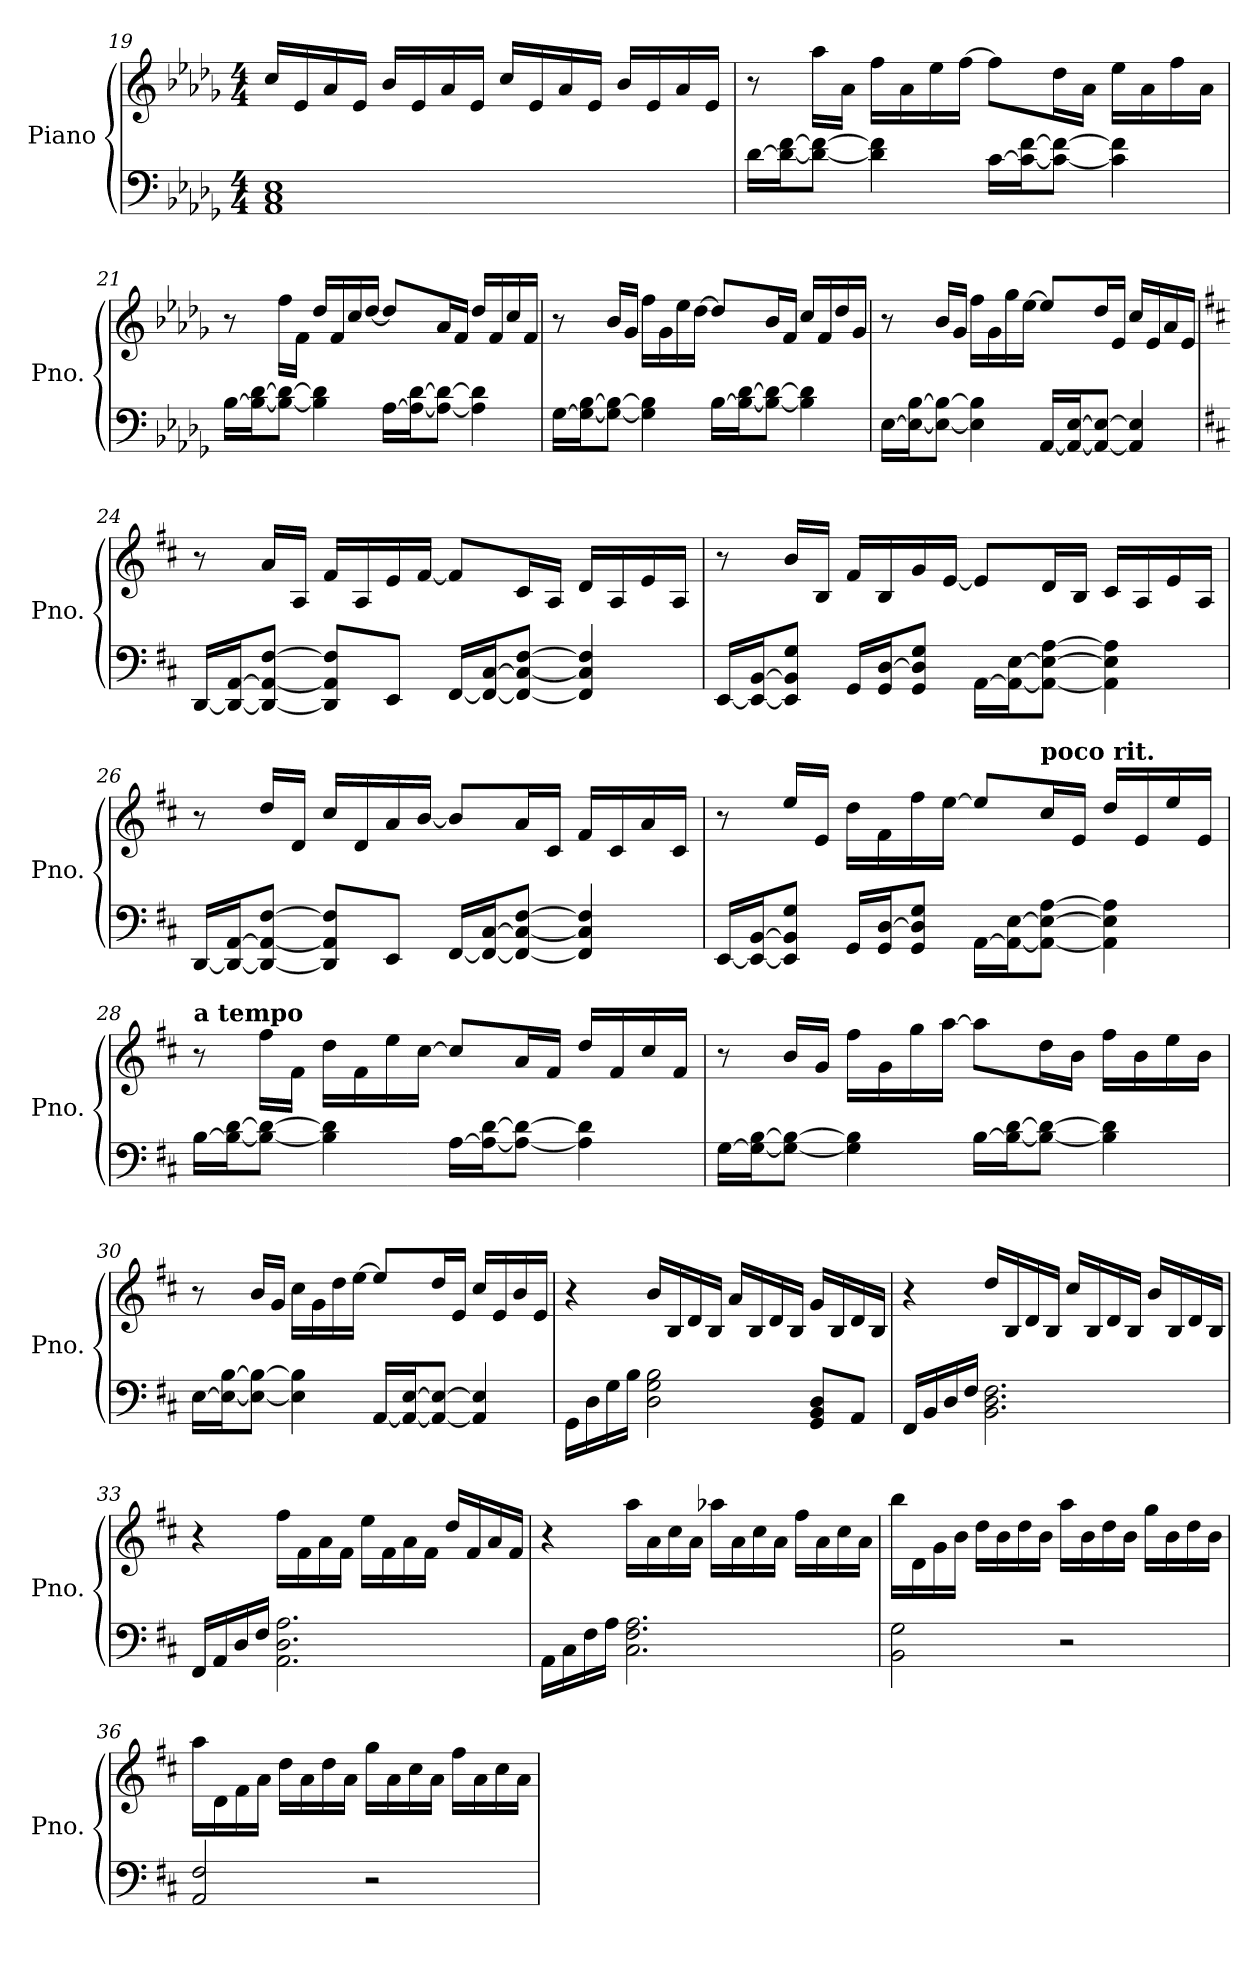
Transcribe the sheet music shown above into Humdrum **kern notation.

**kern	**kern
*part1	*part1
*staff2	*staff1
*I"Piano	*
*I'Pno.	*
!!LO:LB:g=z
*clefF4	*clefG2
*k[b-e-a-d-g-]	*k[b-e-a-d-g-]
*M4/4	*M4/4
=19	=19
1AA- 1C 1E-	16cc/LL
.	16e-/
.	16a-/
.	16e-/JJ
.	16b-/LL
.	16e-/
.	16a-/
.	16e-/JJ
.	16cc/LL
.	16e-/
.	16a-/
.	16e-/JJ
.	16b-/LL
.	16e-/
.	16a-/
.	16e-/JJ
=20	=20
[16d-\LL	8r
16d-\_ [16f\J	.
8d-\_ 8f\_J	16aa-\LL
.	16a-\JJ
4d-\] 4f\]	16ff\LL
.	16a-\
.	16ee-\
.	[16ff\JJ
[16c\LL	8ff\L]
16c\_ [16f\J	.
8c\_ 8f\_J	16dd-\L
.	16a-\JJ
4c\] 4f\]	16ee-\LL
.	16a-\
.	16ff\
.	16a-\JJ
!!LO:LB:g=z
=21	=21
[16B-\LL	8r
16B-\_ [16d-\J	.
8B-\_ 8d-\_J	16ff\LL
.	16f\JJ
4B-\] 4d-\]	16dd-/LL
.	16f/
.	16cc/
.	[16dd-/JJ
[16A-\LL	8dd-/L]
16A-\_ [16d-\J	.
8A-\_ 8d-\_J	16a-/L
.	16f/JJ
4A-\] 4d-\]	16dd-/LL
.	16f/
.	16cc/
.	16f/JJ
=22	=22
[16G-\LL	8r
16G-\_ [16B-\J	.
8G-\_ 8B-\_J	16b-/LL
.	16g-/JJ
4G-\] 4B-\]	16ff\LL
.	16g-\
.	16ee-\
.	[16dd-\JJ
[16B-\LL	8dd-/L]
16B-\_ [16d-\J	.
8B-\_ 8d-\_J	16b-/L
.	16f/JJ
4B-\] 4d-\]	16cc/LL
.	16f/
.	16dd-/
.	16g-/JJ
!!LO:PB:g=z
=23	=23
[16E-\LL	8r
16E-\_ [16B-\J	.
8E-\_ 8B-\_J	16b-/LL
.	16g-/JJ
4E-\] 4B-\]	16ff\LL
.	16g-\
.	16gg-\
.	[16ee-\JJ
[16AA-/LL	8ee-/L]
16AA-/_ [16E-/J	.
8AA-/_ 8E-/_J	16dd-/L
.	16e-/JJ
4AA-/] 4E-/]	16cc/LL
.	16e-/
.	16a-/
.	16e-/JJ
=24	=24
*k[f#c#]	*k[f#c#]
[16DD/LL	8r
16DD/_ [16AA/J	.
8DD/_ 8AA/_ [8F#/J	16a/LL
.	16A/JJ
8DD/] 8AA/] 8F#/]L	16f#/LL
.	16A/
8EE/J	16e/
.	[16f#/JJ
[16FF#/LL	8f#/L]
16FF#/_ [16C#/J	.
8FF#/_ 8C#/_ [8F#/J	16c#/L
.	16A/JJ
4FF#/] 4C#/] 4F#/]	16d/LL
.	16A/
.	16e/
.	16A/JJ
!!LO:LB:g=z
=25	=25
[16EE/LL	8r
16EE/_ [16BB/J	.
8EE/] 8BB/] 8G/J	16b/LL
.	16B/JJ
16GG/LL	16f#/LL
16GG/ [16D/J	16B/
8GG/ 8D/] 8G/J	16g/
.	[16e/JJ
[16AA\LL	8e/L]
16AA\_ [16E\J	.
8AA\_ 8E\_ [8A\J	16d/L
.	16B/JJ
4AA\] 4E\] 4A\]	16c#/LL
.	16A/
.	16e/
.	16A/JJ
=26	=26
[16DD/LL	8r
16DD/_ [16AA/J	.
8DD/_ 8AA/_ [8F#/J	16dd/LL
.	16d/JJ
8DD/] 8AA/] 8F#/]L	16cc#/LL
.	16d/
8EE/J	16a/
.	[16b/JJ
[16FF#/LL	8b/L]
16FF#/_ [16C#/J	.
8FF#/_ 8C#/_ [8F#/J	16a/L
.	16c#/JJ
4FF#/] 4C#/] 4F#/]	16f#/LL
.	16c#/
.	16a/
.	16c#/JJ
!!LO:LB:g=z
=27	=27
[16EE/LL	8r
16EE/_ [16BB/J	.
8EE/] 8BB/] 8G/J	16ee/LL
.	16e/JJ
16GG/LL	16dd\LL
16GG/ [16D/J	16f#\
8GG/ 8D/] 8G/J	16ff#\
.	[16ee\JJ
[16AA\LL	8ee/L]
16AA\_ [16E\J	.
!	!LO:TX:a:B:t=poco rit.
8AA\_ 8E\_ [8A\J	16cc#/L
.	16e/JJ
4AA\] 4E\] 4A\]	16dd/LL
.	16e/
.	16ee/
.	16e/JJ
=28	=28
!	!LO:TX:a:B:t=a tempo
[16B\LL	8r
16B\_ [16d\J	.
8B\_ 8d\_J	16ff#\LL
.	16f#\JJ
4B\] 4d\]	16dd\LL
.	16f#\
.	16ee\
.	[16cc#\JJ
[16A\LL	8cc#/L]
16A\_ [16d\J	.
8A\_ 8d\_J	16a/L
.	16f#/JJ
4A\] 4d\]	16dd/LL
.	16f#/
.	16cc#/
.	16f#/JJ
!!LO:LB:g=z
=29	=29
[16G\LL	8r
16G\_ [16B\J	.
8G\_ 8B\_J	16b/LL
.	16g/JJ
4G\] 4B\]	16ff#\LL
.	16g\
.	16gg\
.	[16aa\JJ
[16B\LL	8aa\L]
16B\_ [16d\J	.
8B\_ 8d\_J	16dd\L
.	16b\JJ
4B\] 4d\]	16ff#\LL
.	16b\
.	16ee\
.	16b\JJ
=30	=30
[16E\LL	8r
16E\_ [16B\J	.
8E\_ 8B\_J	16b/LL
.	16g/JJ
4E\] 4B\]	16cc#\LL
.	16g\
.	16dd\
.	[16ee\JJ
[16AA/LL	8ee/L]
16AA/_ [16E/J	.
8AA/_ 8E/_J	16dd/L
.	16e/JJ
4AA/] 4E/]	16cc#/LL
.	16e/
.	16b/
.	16e/JJ
!!LO:LB:g=z
=31	=31
16GG\LL	4r
16D\	.
16G\	.
16B\JJ	.
2D\ 2G\ 2B\	16b/LL
.	16B/
.	16d/
.	16B/JJ
.	16a/LL
.	16B/
.	16d/
.	16B/JJ
8GG/ 8BB/ 8D/L	16g/LL
.	16B/
8AA/J	16d/
.	16B/JJ
=32	=32
16FF#/LL	4r
16BB/	.
16D/	.
16F#/JJ	.
2.BB\ 2.D\ 2.F#\	16dd/LL
.	16B/
.	16d/
.	16B/JJ
.	16cc#/LL
.	16B/
.	16d/
.	16B/JJ
.	16b/LL
.	16B/
.	16d/
.	16B/JJ
!!LO:LB:g=z
=33	=33
16FF#/LL	4r
16AA/	.
16D/	.
16F#/JJ	.
2.AA\ 2.D\ 2.A\	16ff#\LL
.	16f#\
.	16a\
.	16f#\JJ
.	16ee\LL
.	16f#\
.	16a\
.	16f#\JJ
.	16dd/LL
.	16f#/
.	16a/
.	16f#/JJ
=34	=34
16AA\LL	4r
16C#\	.
16F#\	.
16A\JJ	.
2.C#\ 2.F#\ 2.A\	16aa\LL
.	16a\
.	16cc#\
.	16a\JJ
.	16aa-X\LL
.	16a\
.	16cc#\
.	16a\JJ
.	16ff#\LL
.	16a\
.	16cc#\
.	16a\JJ
!!LO:PB:g=z
=35	=35
2BB\ 2G\	16bb\LL
.	16d\
.	16g\
.	16b\JJ
.	16dd\LL
.	16b\
.	16dd\
.	16b\JJ
2r	16aa\LL
.	16b\
.	16dd\
.	16b\JJ
.	16gg\LL
.	16b\
.	16dd\
.	16b\JJ
=36	=36
2AA/ 2F#/	16aa\LL
.	16d\
.	16f#\
.	16a\JJ
.	16dd\LL
.	16a\
.	16dd\
.	16a\JJ
2r	16gg\LL
.	16a\
.	16cc#\
.	16a\JJ
.	16ff#\LL
.	16a\
.	16cc#\
.	16a\JJ
=	=
*-	*-
